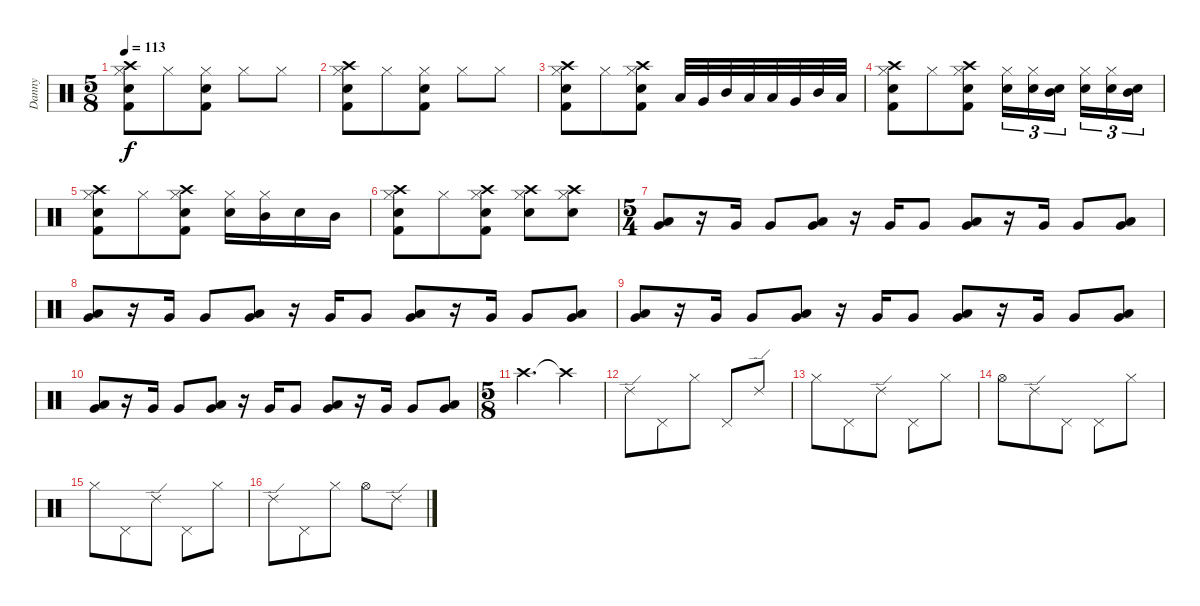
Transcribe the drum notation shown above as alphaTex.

\track ("Danny" "Danny") {instrument percussion}
\staff {score}
\articulation defaults
\ts (5 8)
\tempo 113
\clef neutral
\ks c
("Kick (hit) 2" "Crash high (hit)" "Hi-Hat (closed)" "Electric Snare (hit)").8{dy f} "Hi-Hat (closed)".8 ("Kick (hit) 2" "Hi-Hat (closed)" "Electric Snare (hit)").8 "Hi-Hat (closed)".8 "Hi-Hat (closed)".8 |
("Kick (hit) 2" "Crash high (hit)" "Hi-Hat (closed)" "Electric Snare (hit)").8 "Hi-Hat (closed)".8 ("Kick (hit) 2" "Hi-Hat (closed)" "Electric Snare (hit)").8 "Hi-Hat (closed)".8 "Hi-Hat (closed)".8 |
("Kick (hit) 2" "Crash high (hit)" "Hi-Hat (closed)" "Electric Snare (hit)").8 "Hi-Hat (closed)".8 ("Crash high (hit)" "Kick (hit) 2" "Hi-Hat (closed)" "Electric Snare (hit)").8 "Low Floor Tom (hit)".32 "Very Low Tom (hit)".32 "Mid Tom (hit)".32 "Low Floor Tom (hit)".32 "Low Floor Tom (hit)".32 "Very Low Tom (hit)".32 "Mid Tom (hit)".32 "Low Floor Tom (hit)".32 |
("Kick (hit) 2" "Crash high (hit)" "Hi-Hat (closed)" "Electric Snare (hit)").8 "Hi-Hat (closed)".8 ("Crash high (hit)" "Kick (hit) 2" "Hi-Hat (closed)" "Electric Snare (hit)").8 ("Electric Snare (hit)" "Hi-Hat (closed)").16{tu (3 2)} ("Electric Snare (hit)" "Hi-Hat (closed)").16{tu (3 2)} ("Electric Snare (hit)" "Mid Tom (hit)").16{tu (3 2)} ("Electric Snare (hit)" "Hi-Hat (closed)").16{tu (3 2)} ("Electric Snare (hit)" "Hi-Hat (closed)").16{tu (3 2)} ("Electric Snare (hit)" "Mid Tom (hit)").16{tu (3 2)} |
("Kick (hit) 2" "Crash high (hit)" "Hi-Hat (closed)" "Electric Snare (hit)").8 "Hi-Hat (closed)".8 ("Crash high (hit)" "Kick (hit) 2" "Hi-Hat (closed)" "Electric Snare (hit)").8 ("Electric Snare (hit)" "Hi-Hat (closed)").16 ("Mid Tom (hit)" "Hi-Hat (closed)").16 "Electric Snare (hit)".16 "Mid Tom (hit)".16 |
("Kick (hit) 2" "Crash high (hit)" "Hi-Hat (closed)" "Electric Snare (hit)").8 "Hi-Hat (closed)".8 ("Crash high (hit)" "Kick (hit) 2" "Hi-Hat (closed)" "Electric Snare (hit)").8 ("Crash high (hit)" "Electric Snare (hit)" "Hi-Hat (closed)").8 ("Crash high (hit)" "Electric Snare (hit)" "Hi-Hat (closed)").8 |
\ts (5 4)
("Very Low Tom (hit)" "Low Floor Tom (hit)").8 r.16 "Very Low Tom (hit)".16 "Very Low Tom (hit)".8 ("Very Low Tom (hit)" "Low Floor Tom (hit)").8 r.16 "Very Low Tom (hit)".16 "Very Low Tom (hit)".8 ("Very Low Tom (hit)" "Low Floor Tom (hit)").8 r.16 "Very Low Tom (hit)".16 "Very Low Tom (hit)".8 ("Very Low Tom (hit)" "Low Floor Tom (hit)").8 |
("Very Low Tom (hit)" "Low Floor Tom (hit)").8 r.16 "Very Low Tom (hit)".16 "Very Low Tom (hit)".8 ("Very Low Tom (hit)" "Low Floor Tom (hit)").8 r.16 "Very Low Tom (hit)".16 "Very Low Tom (hit)".8 ("Very Low Tom (hit)" "Low Floor Tom (hit)").8 r.16 "Very Low Tom (hit)".16 "Very Low Tom (hit)".8 ("Very Low Tom (hit)" "Low Floor Tom (hit)").8 |
("Very Low Tom (hit)" "Low Floor Tom (hit)").8 r.16 "Very Low Tom (hit)".16 "Very Low Tom (hit)".8 ("Very Low Tom (hit)" "Low Floor Tom (hit)").8 r.16 "Very Low Tom (hit)".16 "Very Low Tom (hit)".8 ("Very Low Tom (hit)" "Low Floor Tom (hit)").8 r.16 "Very Low Tom (hit)".16 "Very Low Tom (hit)".8 ("Very Low Tom (hit)" "Low Floor Tom (hit)").8 |
("Very Low Tom (hit)" "Low Floor Tom (hit)").8 r.16 "Very Low Tom (hit)".16 "Very Low Tom (hit)".8 ("Very Low Tom (hit)" "Low Floor Tom (hit)").8 r.16 "Very Low Tom (hit)".16 "Very Low Tom (hit)".8 ("Very Low Tom (hit)" "Low Floor Tom (hit)").8 r.16 "Very Low Tom (hit)".16 "Very Low Tom (hit)".8 ("Very Low Tom (hit)" "Low Floor Tom (hit)").8 |
\ts (5 8)
"Crash high (hit)".4{d} "Crash high (hit)"{t}.4 |
"Ride (edge) 2".8 "Pedal Hi-Hat (hit)".8 "Hi-Hat (closed)".8 "Pedal Hi-Hat (hit)".8 "Ride (edge) 2".8 |
"Hi-Hat (closed)".8 "Pedal Hi-Hat (hit)".8 "Ride (edge) 2".8 "Pedal Hi-Hat (hit)".8 "Hi-Hat (closed)".8 |
"Hi-Hat (open)".8 "Ride (edge) 2".8 "Pedal Hi-Hat (hit)".8 "Pedal Hi-Hat (hit)".8 "Hi-Hat (closed)".8 |
"Hi-Hat (closed)".8 "Pedal Hi-Hat (hit)".8 "Ride (edge) 2".8 "Pedal Hi-Hat (hit)".8 "Hi-Hat (closed)".8 |
"Ride (edge) 2".8 "Pedal Hi-Hat (hit)".8 "Hi-Hat (closed)".8 "Hi-Hat (open)".8 "Ride (edge) 2".8
